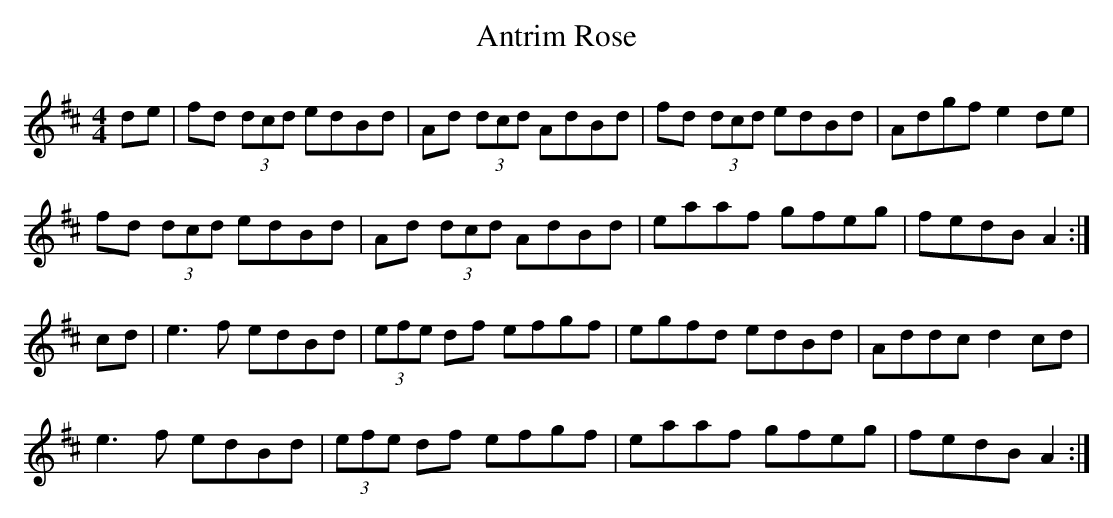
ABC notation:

X:1
T: Antrim Rose
M: 4/4
L: 1/8
K: D
de|fd (3dcd edBd|Ad (3dcd AdBd|fd (3dcd edBd|Adgf e2 de |
fd (3dcd edBd|Ad (3dcd AdBd|eaaf gfeg|fedB A2 :|
cd|e3 f edBd|(3efe df efgf|egfd edBd|Addc d2 cd |
e3 f edBd|(3efe df efgf|eaaf gfeg|fedB A2 :|
